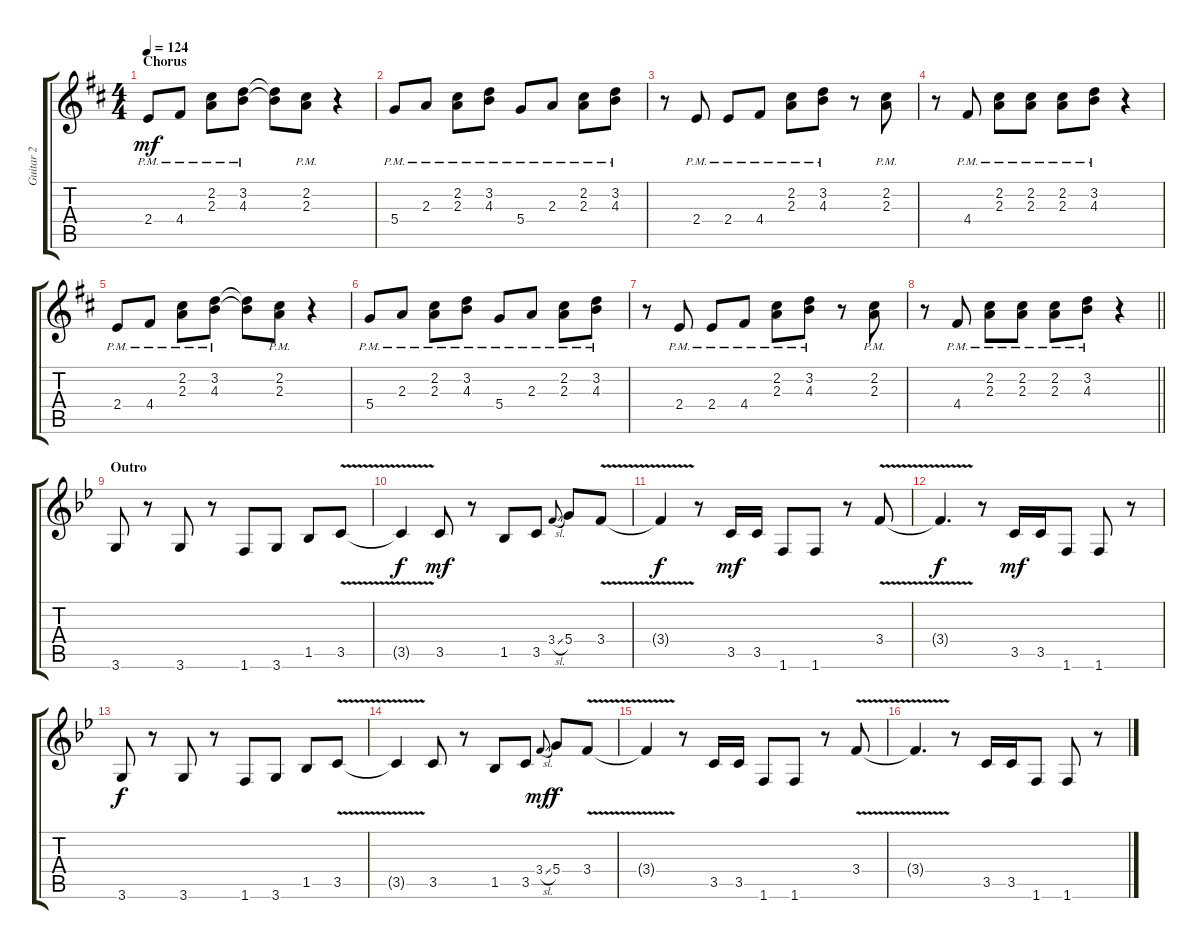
\track ("Guitar 2" "Guitar 2") {instrument electricguitarclean}
\staff {score tabs}
\tuning (E4 B3 G3 D3 A2 E2) {hide}
\ts (4 4)
\section ("" "Chorus")
\tempo 124
\clef g2
\ks d
2.4{pm}.8{dy mf} 4.4{pm}.8 (2.2{pm} 2.3{pm}).8 (3.2{pm} 4.3{pm}).8 (3.2{t} 4.3{t}).8 (2.2{pm} 2.3{pm}).8 r.4 |
5.4{pm}.8 2.3{pm}.8 (2.2{pm} 2.3{pm}).8 (3.2{pm} 4.3{pm}).8 5.4{pm}.8 2.3{pm}.8 (2.2{pm} 2.3{pm}).8 (3.2{pm} 4.3{pm}).8 |
r.8 2.4{pm}.8 2.4{pm}.8 4.4{pm}.8 (2.2{pm} 2.3{pm}).8 (3.2{pm} 4.3{pm}).8 r.8 (2.2{pm} 2.3{pm}).8 |
r.8 4.4{pm}.8 (2.2{pm} 2.3{pm}).8 (2.2{pm} 2.3{pm}).8 (2.2{pm} 2.3{pm}).8 (3.2{pm} 4.3{pm}).8 r.4 |
2.4{pm}.8 4.4{pm}.8 (2.2{pm} 2.3{pm}).8 (3.2{pm} 4.3{pm}).8 (3.2{t} 4.3{t}).8 (2.2{pm} 2.3{pm}).8 r.4 |
5.4{pm}.8 2.3{pm}.8 (2.2{pm} 2.3{pm}).8 (3.2{pm} 4.3{pm}).8 5.4{pm}.8 2.3{pm}.8 (2.2{pm} 2.3{pm}).8 (3.2{pm} 4.3{pm}).8 |
r.8 2.4{pm}.8 2.4{pm}.8 4.4{pm}.8 (2.2{pm} 2.3{pm}).8 (3.2{pm} 4.3{pm}).8 r.8 (2.2{pm} 2.3{pm}).8 |
\barLineRight lightlight
r.8 4.4{pm}.8 (2.2{pm} 2.3{pm}).8 (2.2{pm} 2.3{pm}).8 (2.2{pm} 2.3{pm}).8 (3.2{pm} 4.3{pm}).8 r.4 |
\section ("" "Outro")
\ks gminor
3.6.8 r.8 3.6.8 r.8 1.6.8 3.6.8 1.5.8 3.5{v}.8 |
3.5{t}.4{dy f} 3.5.8{dy mf} r.8 1.5.8 3.5.8 3.4{sl}.8{gr onbeat} 5.4.8 3.4{v}.8 |
3.4{t}.4{dy f} r.8 3.5.16{dy mf} 3.5.16 1.6.8 1.6.8 r.8 3.4{v}.8 |
3.4{t}.4{d dy f} r.8 3.5.16{dy mf} 3.5.16 1.6.8 1.6.8 r.8 |
3.6.8{dy f} r.8 3.6.8 r.8 1.6.8 3.6.8 1.5.8 3.5{v}.8 |
3.5{t}.4 3.5.8 r.8 1.5.8 3.5.8 3.4{sl}.8{gr onbeat dy mf} 5.4.8{dy f} 3.4{v}.8 |
3.4{t}.4 r.8 3.5.16 3.5.16 1.6.8 1.6.8 r.8 3.4{v}.8 |
3.4{t}.4{d} r.8 3.5.16 3.5.16 1.6.8 1.6.8 r.8
